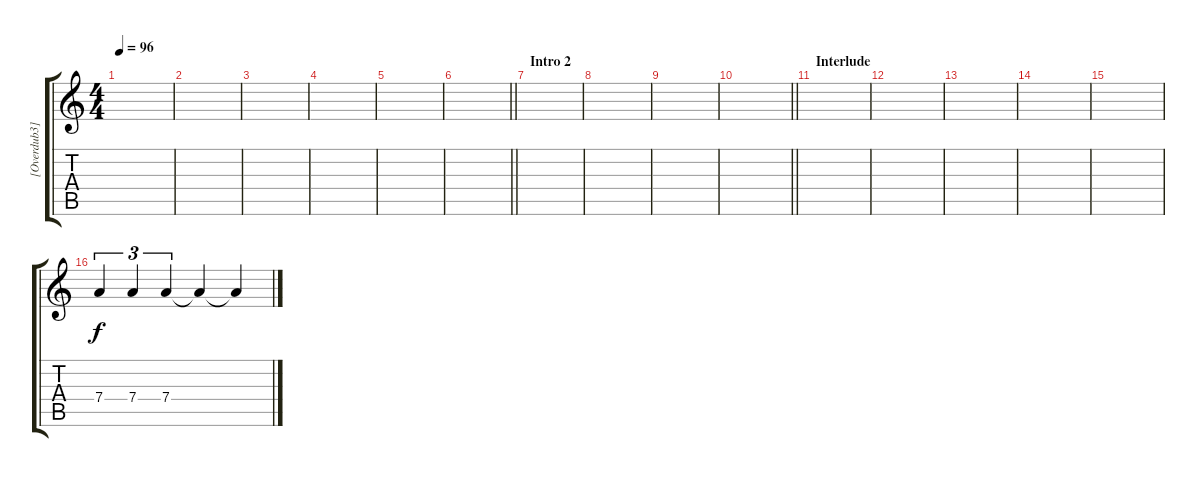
\track ("[Overdub3]" "[Overdub3]") {instrument distortionguitar}
\staff {score tabs}
\tuning (E4 B3 G3 D3 A2 E2) {hide}
\ts (4 4)
\tempo 96
\clef g2
\ks c
|
|
|
|
|
\barLineRight lightlight
|
\section ("" "Intro 2")
|
|
|
\barLineRight lightlight
|
\section ("" "Interlude")
|
|
|
|
|
7.4.4{tu (3 2) dy f volume 15 balance 0} 7.4.4{tu (3 2)} 7.4.4{tu (3 2)} 7.4{t}.4 7.4{t}.4
